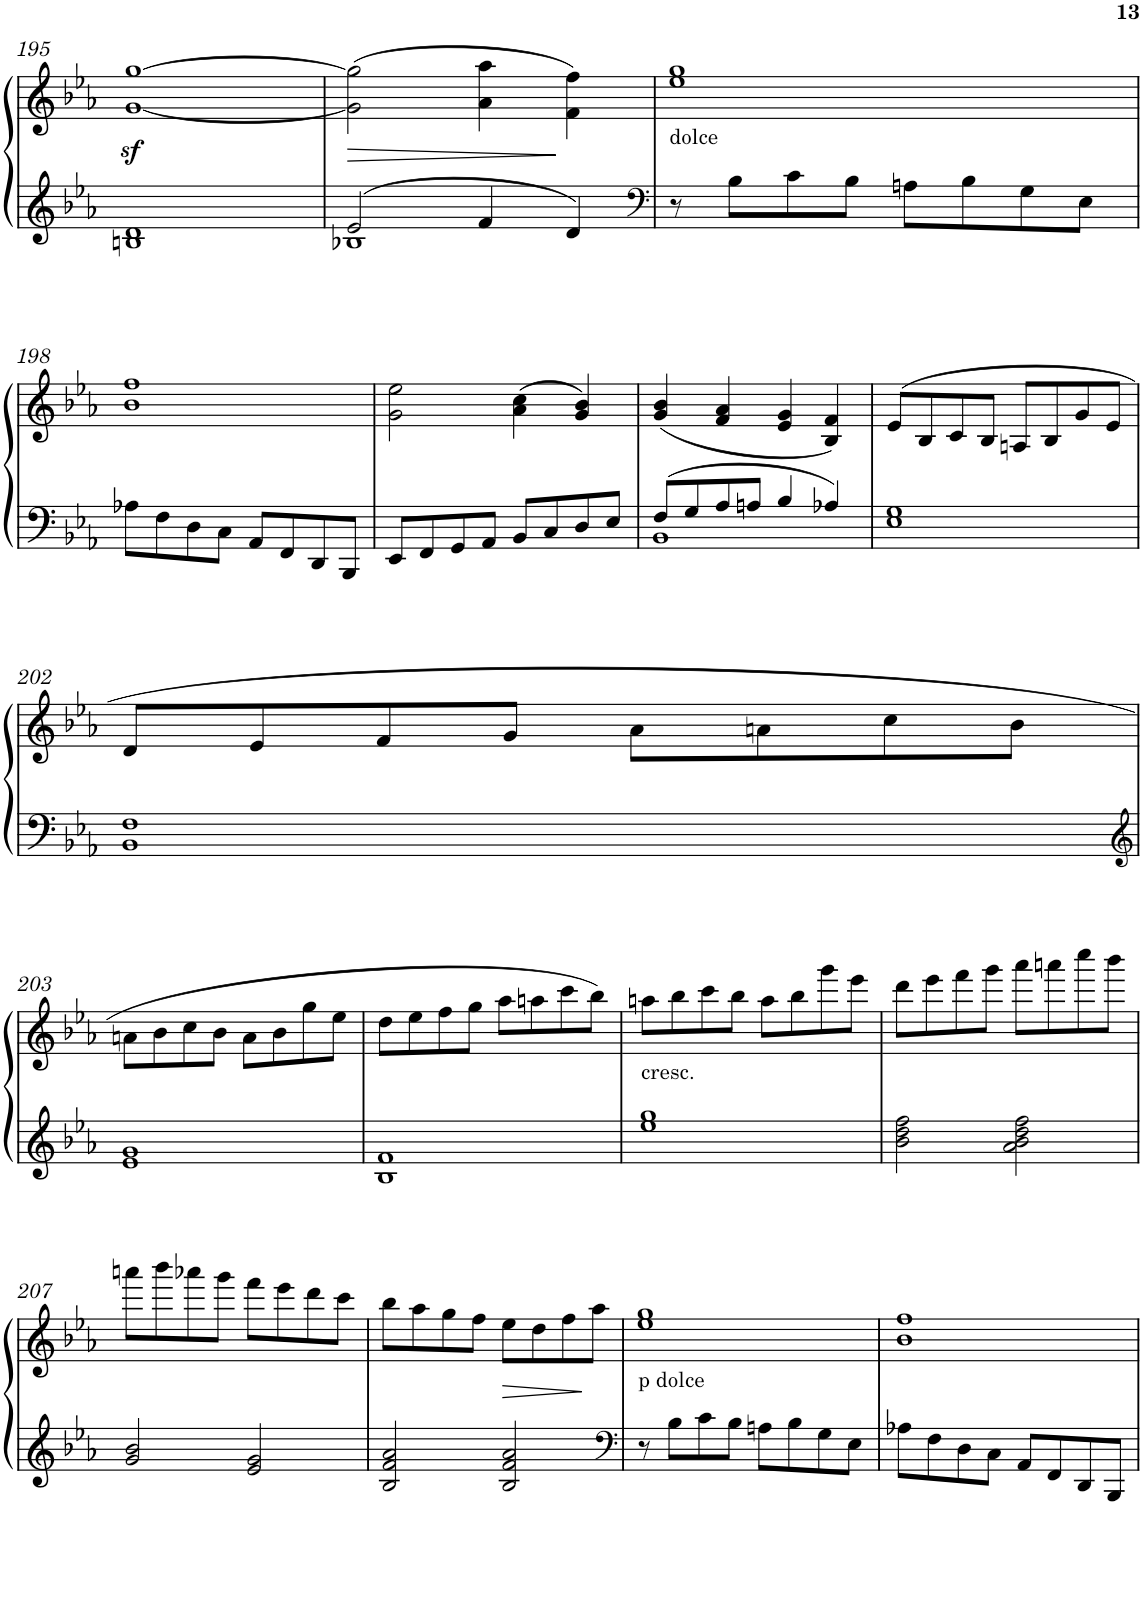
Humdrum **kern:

**kern	**kern	**dynam
*part1	*part1	*part1
*staff2	*staff1	*staff1/2
*I"Piano	*	*
*I'Pno	*	*
!!LO:PB:g=z
*clefG2	*clefG2	*
*k[b-e-a-]	*k[b-e-a-]	*
*E-:	*E-:	*
*M2/2	*M2/2	*
*met(c|)	*met(c|)	*
=195	=195	=195
1Bn 1d	[1gz< [1ggz<	.
=196	=196	=196
*^	*	*
!	!	!	!LO:HP:b
2e-/	1B-X	(>2g\] 2gg\]	>
4f/	.	4a-\ 4aa-\	.
4d/	.	4f\ 4ff\)	]
*v	*v	*	*
=197	=197	=197
*clefF4	*	*
!	!LO:TX:b:t=dolce	!
8r	1ee- 1gg	.
8B-\L	.	.
8c\	.	.
8B-\J	.	.
8An\L	.	.
8B-\	.	.
8G\	.	.
8E-\J	.	.
!!LO:LB:g=z
=198	=198	=198
8A-X\L	1b- 1ff	.
8F\	.	.
8D\	.	.
8C\J	.	.
8AA-/L	.	.
8FF/	.	.
8DD/	.	.
8BBB-/J	.	.
=199	=199	=199
8EE-/L	2g\ 2ee-\	.
8FF/	.	.
8GG/	.	.
8AA-/J	.	.
8BB-/L	(>4a-\ 4cc\	.
8C/	.	.
8D/	4g/ 4b-/)	.
8E-/J	.	.
=200	=200	=200
*^	*	*
8F/L	1BB-	(<4g/ 4b-/	.
8G/	.	.	.
8A-/	.	4f/ 4a-/	.
8An/J	.	.	.
4B-/	.	4e-/ 4g/	.
4A-X/	.	4B-/ 4f/)	.
*v	*v	*	*
=201	=201	=201
1E- 1G	(>8e-/L	.
.	8B-/	.
.	8c/	.
.	8B-/J	.
.	8An/L	.
.	8B-/	.
.	8g/	.
.	8e-/J	.
!!LO:LB:g=z
=202	=202	=202
1BB- 1F	8d/L	.
.	8e-/	.
.	8f/	.
.	8g/J	.
.	8a-\L	.
.	8an\	.
.	8cc\	.
.	8b-\J	.
!!LO:LB:g=z
=203	=203	=203
*clefG2	*	*
1e- 1g	8an\L	.
.	8b-\	.
.	8cc\	.
.	8b-\J	.
.	8a\L	.
.	8b-\	.
.	8gg\	.
.	8ee-\J	.
=204	=204	=204
1B- 1f	8dd\L	.
.	8ee-\	.
.	8ff\	.
.	8gg\J	.
.	8aa-\L	.
.	8aan\	.
.	8ccc\	.
.	8bb-\J)	.
=205	=205	=205
!	!LO:TX:b:t=cresc.	!
1ee- 1gg	8aan\L	.
.	8bb-\	.
.	8ccc\	.
.	8bb-\J	.
.	8aa\L	.
.	8bb-\	.
.	8ggg\	.
.	8eee-\J	.
=206	=206	=206
2b-\ 2dd\ 2ff\	8ddd\L	.
.	8eee-\	.
.	8fff\	.
.	8ggg\J	.
2a-\ 2b-\ 2dd\ 2ff\	8aaa-\L	.
.	8aaan\	.
.	8cccc\	.
.	8bbb-\J	.
!!LO:LB:g=z
=207	=207	=207
2g/ 2b-/	8aaan\L	.
.	8bbb-\	.
.	8aaa-X\	.
.	8ggg\J	.
2e-/ 2g/	8fff\L	.
.	8eee-\	.
.	8ddd\	.
.	8ccc\J	.
=208	=208	=208
2B-/ 2f/ 2a-/	8bb-\L	.
.	8aa-\	.
.	8gg\	.
.	8ff\J	.
!	!	!LO:HP:b
2B-/ 2f/ 2a-/	8ee-\L	>
.	8dd\	.
.	8ff\	.
.	8aa-\J	]
=209	=209	=209
*clefF4	*	*
!	!LO:TX:b:t=p dolce	!
8r	1ee- 1gg	.
8B-\L	.	.
8c\	.	.
8B-\J	.	.
8An\L	.	.
8B-\	.	.
8G\	.	.
8E-\J	.	.
=210	=210	=210
8A-X\L	1b- 1ff	.
8F\	.	.
8D\	.	.
8C\J	.	.
8AA-/L	.	.
8FF/	.	.
8DD/	.	.
8BBB-/J	.	.
=	=	=
*-	*-	*-
